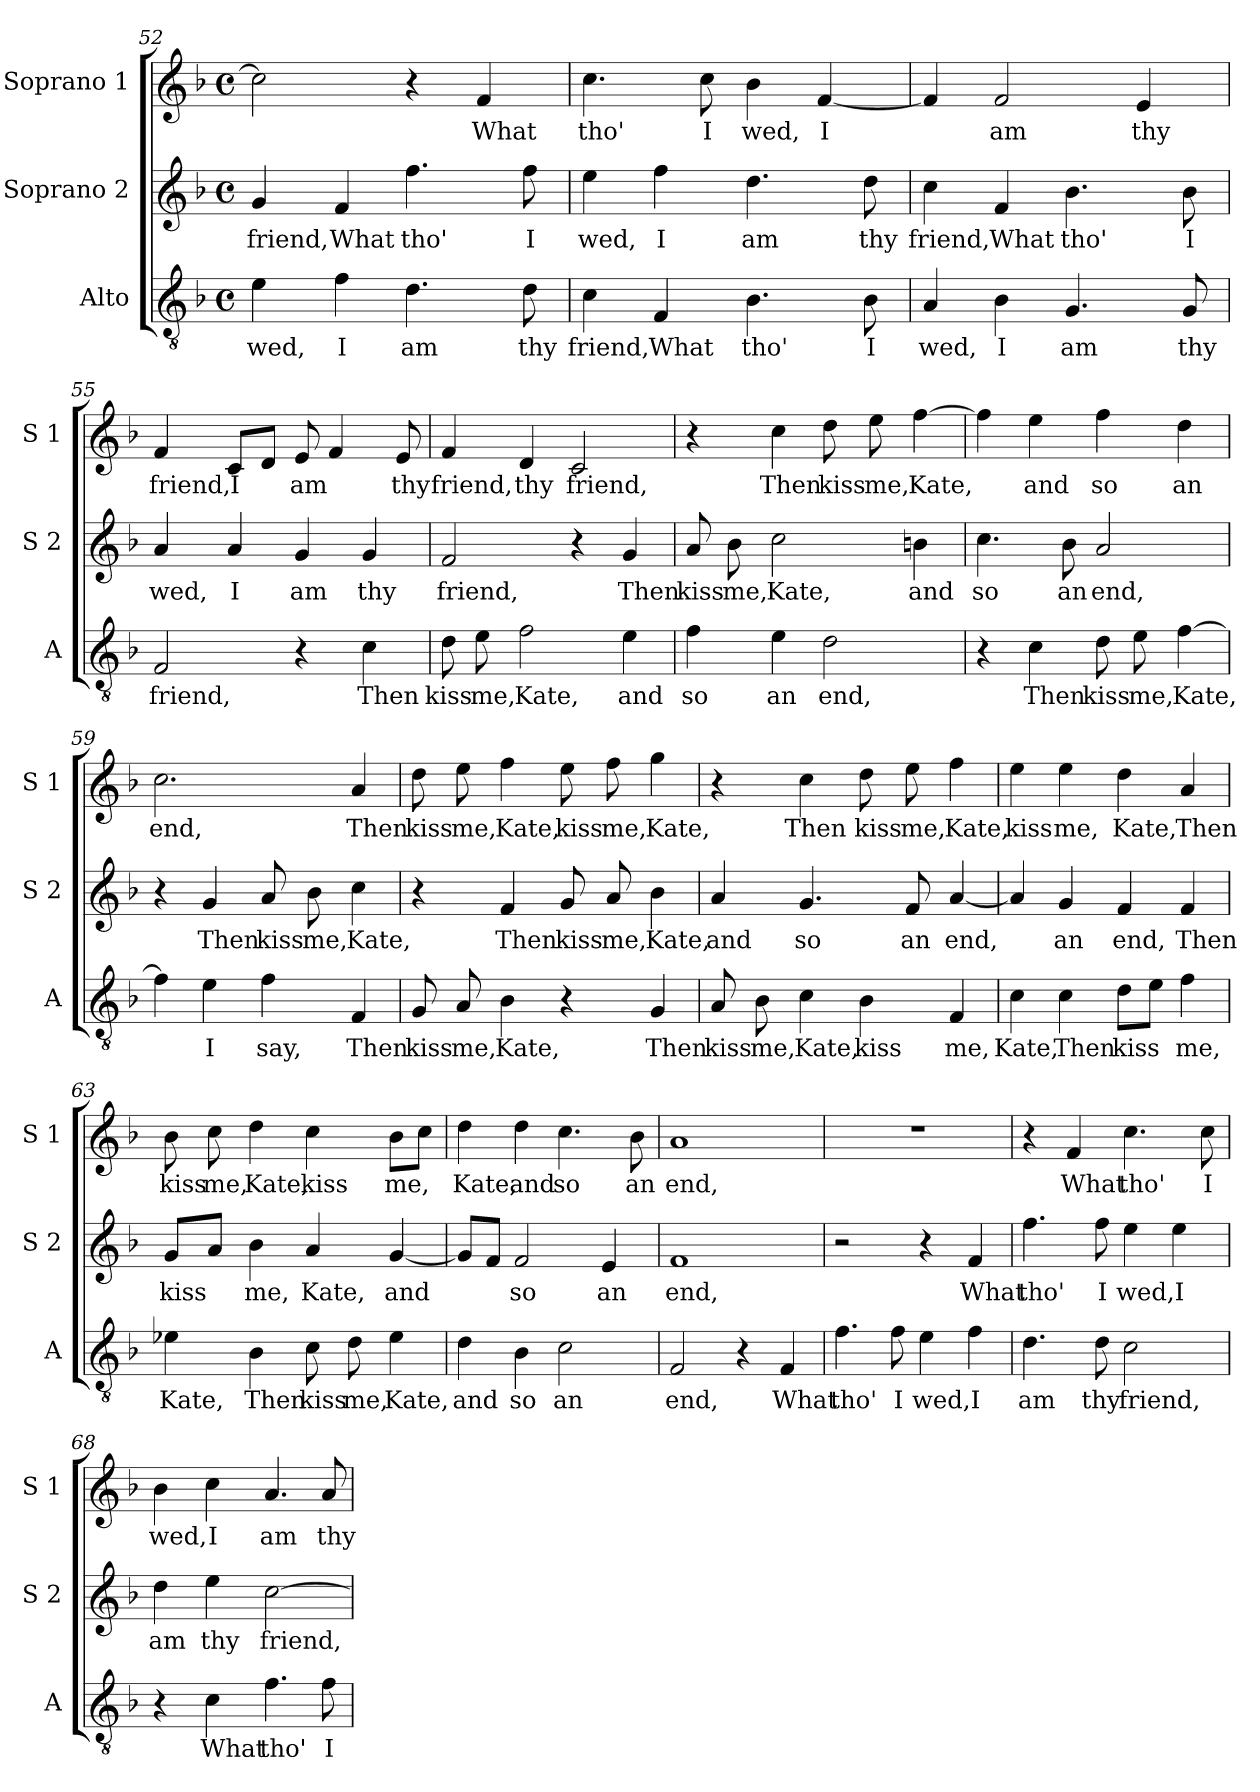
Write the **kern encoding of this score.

**kern	**text	**kern	**text	**kern	**text
*part3	*part3	*part2	*part2	*part1	*part1
*staff3	*staff3	*staff2	*staff2	*staff1	*staff1
*I"Alto	*	*I"Soprano 2	*	*I"Soprano 1	*
*I'A	*	*I'S 2	*	*I'S 1	*
*clefGv2	*	*clefG2	*	*clefG2	*
*k[b-]	*	*k[b-]	*	*k[b-]	*
*F:	*	*F:	*	*F:	*
*M4/4	*	*M4/4	*	*M4/4	*
*met(c)	*	*met(c)	*	*met(c)	*
=52	=52	=52	=52	=52	=52
!	!LO:LY:b	!	!LO:LY:b	!	!
4e\	wed,	4g/	friend,	2cc\]	.
!	!LO:LY:b	!	!LO:LY:b	!	!
4f\	I	4f/	What	.	.
!	!LO:LY:b	!	!LO:LY:b	!	!
4.d\	am	4.ff\	tho'	4r	.
!	!	!	!	!	!LO:LY:b
.	.	.	.	4f/	What
!	!LO:LY:b	!	!LO:LY:b	!	!
8d\	thy	8ff\	I	.	.
=53	=53	=53	=53	=53	=53
!	!LO:LY:b	!	!LO:LY:b	!	!LO:LY:b
4c\	friend,	4ee\	wed,	4.cc\	tho'
!	!LO:LY:b	!	!LO:LY:b	!	!
4F/	What	4ff\	I	.	.
!	!	!	!	!	!LO:LY:b
.	.	.	.	8cc\	I
!	!LO:LY:b	!	!LO:LY:b	!	!LO:LY:b
4.B-\	tho'	4.dd\	am	4b-\	wed,
!	!	!	!	!	!LO:LY:b
.	.	.	.	[4f/	I
!	!LO:LY:b	!	!LO:LY:b	!	!
8B-\	I	8dd\	thy	.	.
!!LO:LB:g=z
=54	=54	=54	=54	=54	=54
!	!LO:LY:b	!	!LO:LY:b	!	!
4A/	wed,	4cc\	friend,	4f/]	.
!	!LO:LY:b	!	!LO:LY:b	!	!LO:LY:b
4B-\	I	4f/	What	2f/	am
!	!LO:LY:b	!	!LO:LY:b	!	!
4.G/	am	4.b-\	tho'	.	.
!	!	!	!	!	!LO:LY:b
.	.	.	.	4e/	thy
!	!LO:LY:b	!	!LO:LY:b	!	!
8G/	thy	8b-\	I	.	.
=55	=55	=55	=55	=55	=55
!	!LO:LY:b	!	!LO:LY:b	!	!LO:LY:b
2F/	friend,	4a/	wed,	4f/	friend,
!	!	!	!LO:LY:b	!	!LO:LY:b
.	.	4a/	I	8c/L	I
.	.	.	.	8d/J	.
!	!	!	!LO:LY:b	!	!LO:LY:b
4r	.	4g/	am	8e/	am
.	.	.	.	4f/	.
!	!LO:LY:b	!	!LO:LY:b	!	!
4c\	Then	4g/	thy	.	.
!	!	!	!	!	!LO:LY:b
.	.	.	.	8e/	thy
=56	=56	=56	=56	=56	=56
!	!LO:LY:b	!	!LO:LY:b	!	!LO:LY:b
8d\	kiss	2f/	friend,	4f/	friend,
!	!LO:LY:b	!	!	!	!
8e\	me,	.	.	.	.
!	!LO:LY:b	!	!	!	!LO:LY:b
2f\	Kate,	.	.	4d/	thy
!	!	!	!	!	!LO:LY:b
.	.	4r	.	2c/	friend,
!	!LO:LY:b	!	!LO:LY:b	!	!
4e\	and	4g/	Then	.	.
=57	=57	=57	=57	=57	=57
!	!LO:LY:b	!	!LO:LY:b	!	!
4f\	so	8a/	kiss	4r	.
!	!	!	!LO:LY:b	!	!
.	.	8b-\	me,	.	.
!	!LO:LY:b	!	!LO:LY:b	!	!LO:LY:b
4e\	an	2cc\	Kate,	4cc\	Then
!	!LO:LY:b	!	!	!	!LO:LY:b
2d\	end,	.	.	8dd\	kiss
!	!	!	!	!	!LO:LY:b
.	.	.	.	8ee\	me,
!	!	!	!LO:LY:b	!	!LO:LY:b
.	.	4bn\	and	[4ff\	Kate,
!!LO:LB:g=z
=58	=58	=58	=58	=58	=58
!	!	!	!LO:LY:b	!	!
4r	.	4.cc\	so	4ff\]	.
!	!LO:LY:b	!	!	!	!LO:LY:b
4c\	Then	.	.	4ee\	and
!	!	!	!LO:LY:b	!	!
.	.	8b-\	an	.	.
!	!LO:LY:b	!	!LO:LY:b	!	!LO:LY:b
8d\	kiss	2a/	end,	4ff\	so
!	!LO:LY:b	!	!	!	!
8e\	me,	.	.	.	.
!	!LO:LY:b	!	!	!	!LO:LY:b
[4f\	Kate,	.	.	4dd\	an
=59	=59	=59	=59	=59	=59
!	!	!	!	!	!LO:LY:b
4f\]	.	4r	.	2.cc\	end,
!	!LO:LY:b	!	!LO:LY:b	!	!
4e\	I	4g/	Then	.	.
!	!LO:LY:b	!	!LO:LY:b	!	!
4f\	say,	8a/	kiss	.	.
!	!	!	!LO:LY:b	!	!
.	.	8b-\	me,	.	.
!	!LO:LY:b	!	!LO:LY:b	!	!LO:LY:b
4F/	Then	4cc\	Kate,	4a/	Then
=60	=60	=60	=60	=60	=60
!	!LO:LY:b	!	!	!	!LO:LY:b
8G/	kiss	4r	.	8dd\	kiss
!	!LO:LY:b	!	!	!	!LO:LY:b
8A/	me,	.	.	8ee\	me,
!	!LO:LY:b	!	!LO:LY:b	!	!LO:LY:b
4B-\	Kate,	4f/	Then	4ff\	Kate,
!	!	!	!LO:LY:b	!	!LO:LY:b
4r	.	8g/	kiss	8ee\	kiss
!	!	!	!LO:LY:b	!	!LO:LY:b
.	.	8a/	me,	8ff\	me,
!	!LO:LY:b	!	!LO:LY:b	!	!LO:LY:b
4G/	Then	4b-\	Kate,	4gg\	Kate,
=61	=61	=61	=61	=61	=61
!	!LO:LY:b	!	!LO:LY:b	!	!
8A/	kiss	4a/	and	4r	.
!	!LO:LY:b	!	!	!	!
8B-\	me,	.	.	.	.
!	!LO:LY:b	!	!LO:LY:b	!	!LO:LY:b
4c\	Kate,	4.g/	so	4cc\	Then
!	!LO:LY:b	!	!	!	!LO:LY:b
4B-\	kiss	.	.	8dd\	kiss
!	!	!	!LO:LY:b	!	!LO:LY:b
.	.	8f/	an	8ee\	me,
!	!LO:LY:b	!	!LO:LY:b	!	!LO:LY:b
4F/	me,	[4a/	end,	4ff\	Kate,
!!LO:LB:g=z
=62	=62	=62	=62	=62	=62
!	!LO:LY:b	!	!	!	!LO:LY:b
4c\	Kate,	4a/]	.	4ee\	kiss
!	!LO:LY:b	!	!LO:LY:b	!	!LO:LY:b
4c\	Then	4g/	an	4ee\	me,
!	!LO:LY:b	!	!LO:LY:b	!	!LO:LY:b
8d\L	kiss	4f/	end,	4dd\	Kate,
8e\J	.	.	.	.	.
!	!LO:LY:b	!	!LO:LY:b	!	!LO:LY:b
4f\	me,	4f/	Then	4a/	Then
=63	=63	=63	=63	=63	=63
!	!LO:LY:b	!	!LO:LY:b	!	!LO:LY:b
4e-X\	Kate,	8g/L	kiss	8b-\	kiss
!	!	!	!	!	!LO:LY:b
.	.	8a/J	.	8cc\	me,
!	!LO:LY:b	!	!LO:LY:b	!	!LO:LY:b
4B-\	Then	4b-\	me,	4dd\	Kate,
!	!LO:LY:b	!	!LO:LY:b	!	!LO:LY:b
8c\	kiss	4a/	Kate,	4cc\	kiss
!	!LO:LY:b	!	!	!	!
8d\	me,	.	.	.	.
!	!LO:LY:b	!	!LO:LY:b	!	!LO:LY:b
4e-\	Kate,	[4g/	and	8b-\L	me,
.	.	.	.	8cc\J	.
=64	=64	=64	=64	=64	=64
!	!LO:LY:b	!	!	!	!LO:LY:b
4d\	and	8g/L]	.	4dd\	Kate,
.	.	8f/J	.	.	.
!	!LO:LY:b	!	!LO:LY:b	!	!LO:LY:b
4B-\	so	2f/	so	4dd\	and
!	!LO:LY:b	!	!	!	!LO:LY:b
2c\	an	.	.	4.cc\	so
!	!	!	!LO:LY:b	!	!
.	.	4e/	an	.	.
!	!	!	!	!	!LO:LY:b
.	.	.	.	8b-\	an
=65	=65	=65	=65	=65	=65
!	!LO:LY:b	!	!LO:LY:b	!	!LO:LY:b
2F/	end,	1f	end,	1a	end,
4r	.	.	.	.	.
!	!LO:LY:b	!	!	!	!
4F/	What	.	.	.	.
=66	=66	=66	=66	=66	=66
!	!LO:LY:b	!	!	!	!
4.f\	tho'	2r	.	1r	.
!	!LO:LY:b	!	!	!	!
8f\	I	.	.	.	.
!	!LO:LY:b	!	!	!	!
4e\	wed,	4r	.	.	.
!	!LO:LY:b	!	!LO:LY:b	!	!
4f\	I	4f/	What	.	.
!!LO:PB:g=z
=67	=67	=67	=67	=67	=67
!	!LO:LY:b	!	!LO:LY:b	!	!
4.d\	am	4.ff\	tho'	4r	.
!	!	!	!	!	!LO:LY:b
.	.	.	.	4f/	What
!	!LO:LY:b	!	!LO:LY:b	!	!
8d\	thy	8ff\	I	.	.
!	!LO:LY:b	!	!LO:LY:b	!	!LO:LY:b
2c\	friend,	4ee\	wed,	4.cc\	tho'
!	!	!	!LO:LY:b	!	!
.	.	4ee\	I	.	.
!	!	!	!	!	!LO:LY:b
.	.	.	.	8cc\	I
=68	=68	=68	=68	=68	=68
!	!	!	!LO:LY:b	!	!LO:LY:b
4r	.	4dd\	am	4b-\	wed,
!	!LO:LY:b	!	!LO:LY:b	!	!LO:LY:b
4c\	What	4ee\	thy	4cc\	I
!	!LO:LY:b	!	!LO:LY:b	!	!LO:LY:b
4.f\	tho'	[2cc\	friend,	4.a/	am
!	!LO:LY:b	!	!	!	!LO:LY:b
8f\	I	.	.	8a/	thy
=	=	=	=	=	=
*-	*-	*-	*-	*-	*-
